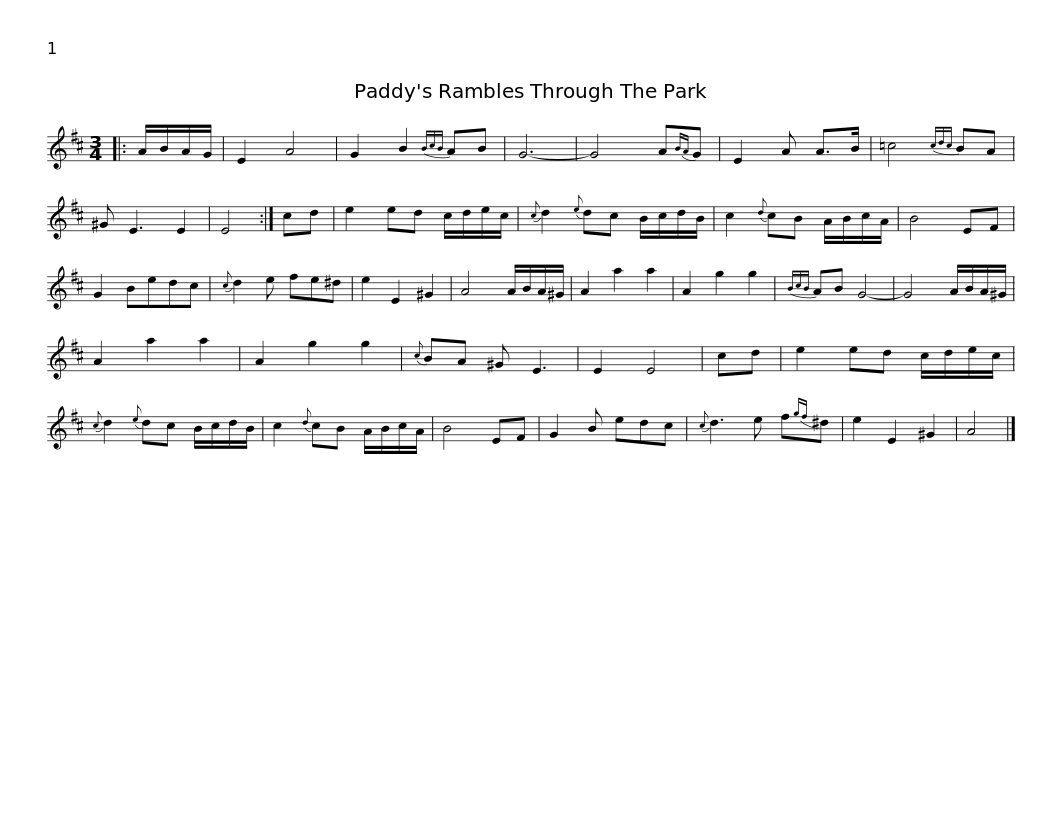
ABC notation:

X:1
L:1/8
M:3/4
I:linebreak $
K:D
V:1 treble
V:1
|: A/B/A/G/ | E2 A4 | G2 B2{BcB} AB | G6- | G4 A{BA}G | %5
 E2 A A>B | =c4{cdc} BA | ^G E3 E2 | E4 :| cd |$ %10
 e2 ed c/d/e/c/ |{c} d2{e} dc B/c/d/B/ | c2{d} cB A/B/c/A/ | B4 EF | G2 Bedc | %15
{c} d2 e fe^d | e2 E2 ^G2 |$ A4 A/B/A/^G/ | A2 a2 a2 | A2 g2 g2 | %20
{BcB} AB G4- | G4 A/B/A/^G/ | A2 a2 a2 | A2 g2 g2 |{c} BA ^G E3 | %25
 E2 E4 | cd |$ e2 ed c/d/e/c/ |{c} d2{e} dc B/c/d/B/ | c2{d} cB A/B/c/A/ | %30
 B4 EF | G2 B edc |{c} d3 e f{gf}^d | e2 E2 ^G2 |$ A4 |] %35
